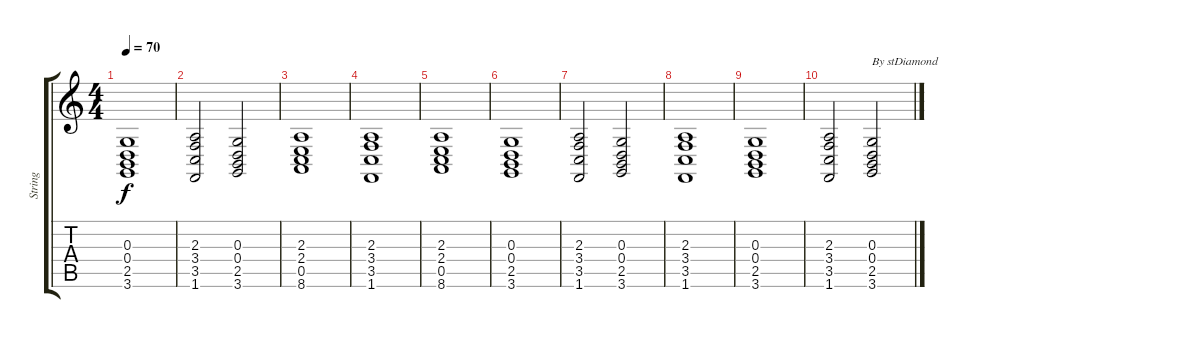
\track ("String" "String") {instrument stringensemble1}
\staff {score tabs}
\tuning (E4 B3 G3 D3 A2 E2) {hide}
\ts (4 4)
\tempo 70
\clef g2
\ks c
(0.3 0.4 2.5 3.6).1{dy f} |
(2.3 3.4 3.5 1.6).2 (0.3 0.4 2.5 3.6).2 |
(2.3 2.4 0.5 8.6).1{volume 7} |
(2.3 3.4 3.5 1.6).1{volume 6} |
(2.3 2.4 0.5 8.6).1{volume 5} |
(0.3 0.4 2.5 3.6).1{volume 4} |
(2.3 3.4 3.5 1.6).2{volume 3} (0.3 0.4 2.5 3.6).2 |
(2.3 3.4 3.5 1.6).1{volume 2} |
(0.3 0.4 2.5 3.6).1{volume 1} |
(2.3 3.4 3.5 1.6).2{volume 1} (0.3 0.4 2.5 3.6).2{txt "By stDiamond"}
